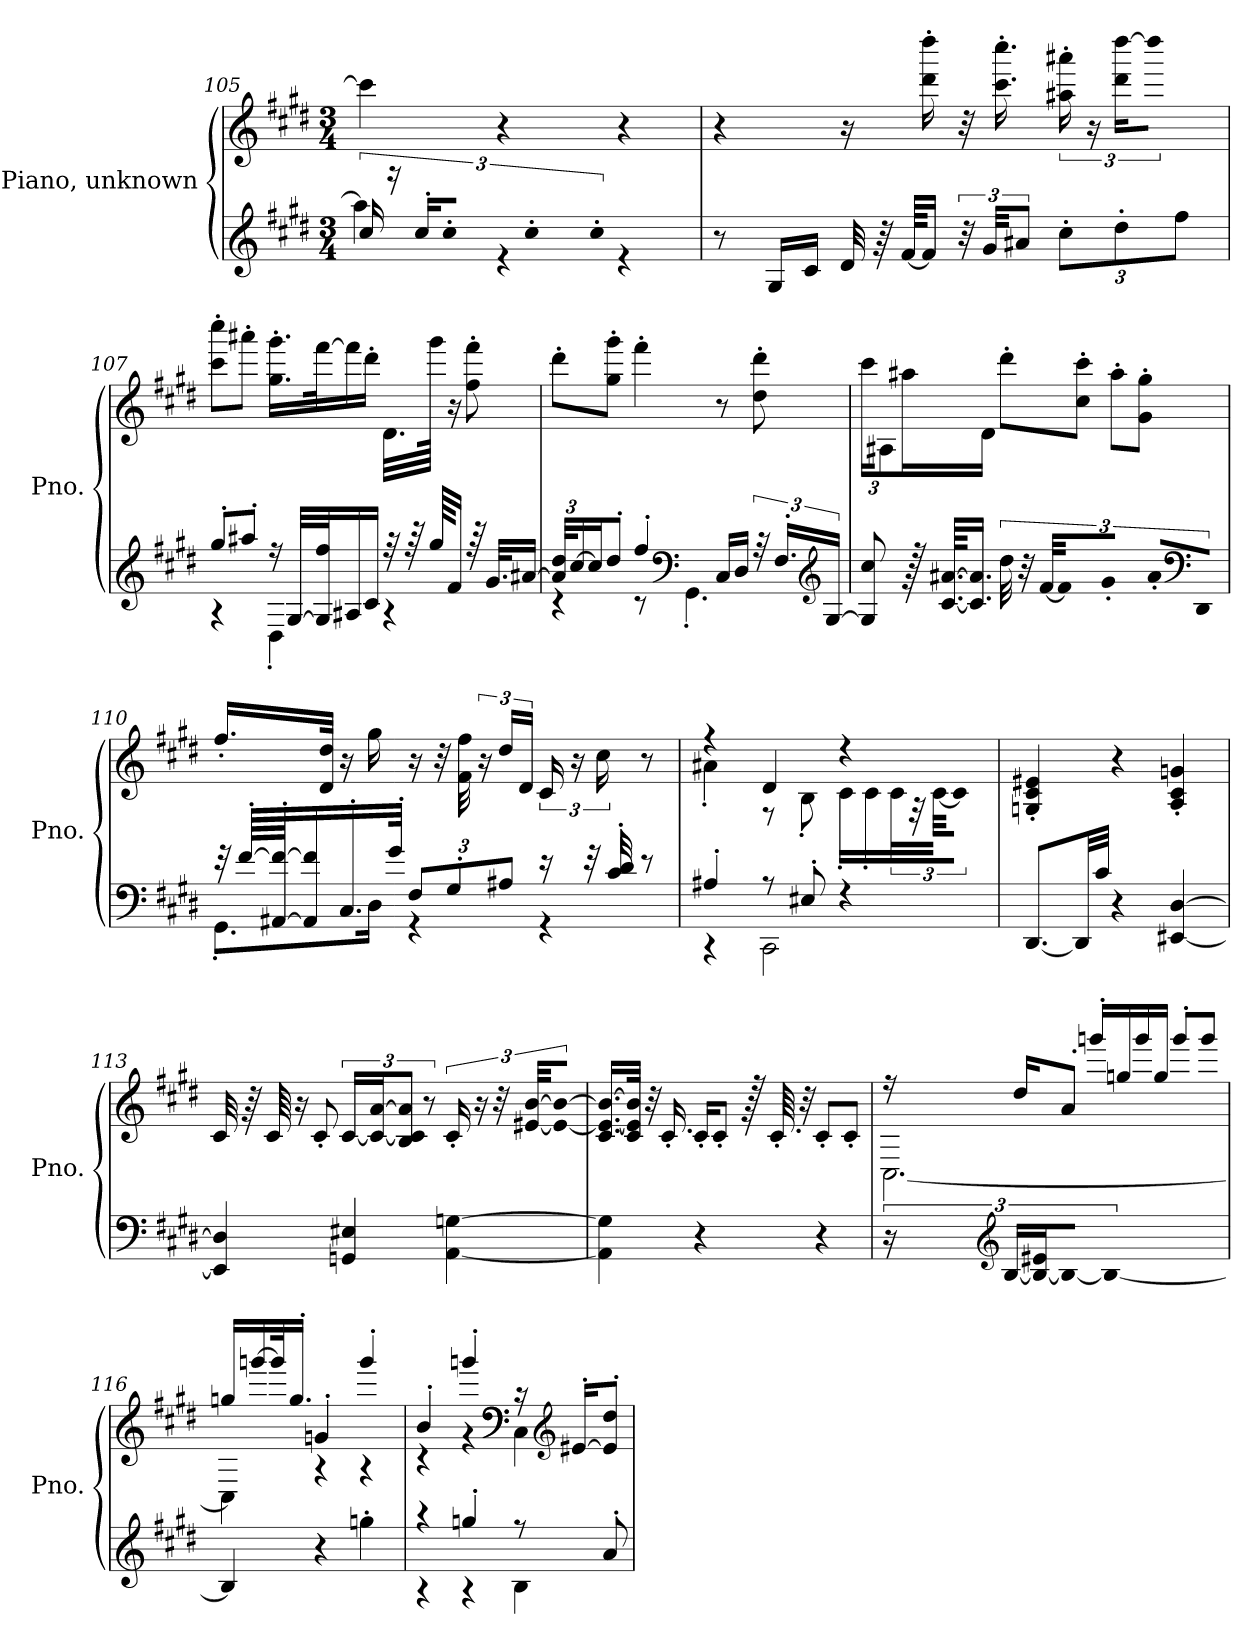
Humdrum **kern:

**kern	**kern
*part1	*part1
*staff2	*staff1
*I"Piano, unknown	*
*I'Pno.	*
*clefG2	*clefG2
*k[f#c#g#d#]	*k[f#c#g#d#]
*M3/4	*M3/4
=105	=105
*^	*
24cc#/	4aa#\]	4ccc#\]
24r	.	.
24cc#'/KL	.	.
8cc#'/J	.	.
4cc#'/	4r	4r
4cc#'/	4r	4r
*v	*v	*
=106	=106
8r	4r
16G#/LL	.
16c#/JJ	.
32d#/	16r
64r	.
[64f#/KKLL	.
16f#/JJ]	16ddd#\' 16dddd#\'
48r	32r
48g#/KKL	.
.	16.ccc#\' 16.cccc#\'
12a#X/J	.
*Xbrackettup	*
12cc#'\L	24aa#X\' 24aaa#X\'
.	24r
12dd#'\	24ddd#\ [24dddd#\KL
.	8dddd#\J]
12ff#\J	.
!!LO:LB:g=z
=107	=107
*^	*
8gg#'/L	4r	8ccc#\' 8cccc#\'L
8aa#X'/J	.	8aaa#X'\J
16r	4D#'\	16.gg#\' 16.ggg#\'LL
[32G#/LLL	.	.
32G#/] 32ff#/J	.	[32fff#\K
16A#X/	.	16fff#\]
16c#/JJ	.	16ddd#'\JJ
32r	4r	32.d#\LLL
64r	.	.
64gg#/KKLL	.	64ggg#\JJJk
16f#/JJ	.	16r
64r	.	8ff#\' 8fff#\'
32.g#/KLL	.	.
[16a#X/JJ	.	.
=108	=108	=108
48a#/] 48dd#/KLL	4r	8ddd#'\L
[24cc#/	.	.
16cc#/J]	.	.
8dd#'/J	.	8gg#\' 8ggg#\'J
4ff#'/	8r	4fff#'\
*clefF4	*	*
.	4.GG#'\	.
16C#/LL	.	8r
16D#/JJ	.	.
*brackettup	*	*
48r	.	8dd#\' 8ddd#\'
24.F#'/LL	.	.
*clefG2	*	*
[24G#/JJ	.	.
*v	*v	*
!!LO:LB:g=z
=109	=109
*	*Xbrackettup
8G#/] 8cc#/	24ccc#\KL
.	12A#X\
128r	16aa#X\L
[64.c#/ [64.a#X/KKLL	.
16.c#/] 16.a#/]JJ	.
.	16d#\JJ
48dd#\	8ddd#'\L
48r	.
[48f#/KLL	.
16f#/J]	.
8g#'/J	8cc#\' 8ccc#\'J
8a#'/L	8aa#'\L
*clefF4	*
8DD#/J	8g#\' 8gg#\'J
=110	=110
*^	*
32r	8.GG#'\L	16.ff#'/LL
[64f#'/LLLL	.	.
[64AA#X/' 64f#/_'JJ	.	.
16AA#/] 16f#/]	.	.
.	.	32d#/ 32dd#/JJk
16.C#'/	.	16r
.	16D#\Jk	16gg#\
32g#'/JJk	.	.
*Xbrackettup	*	*
12F#/L	4r	16r
.	.	32r
12G#'/	.	.
.	.	32f#\ 32ff#\
*	*	*brackettup
.	.	24r
12A#X/J	.	24dd#/LL
.	.	24d#/JJ
16r	4r	24c#/
.	.	24r
32r	.	.
.	.	24cc#\
32c#/' 32d#/'	.	.
8r	.	8r
!!LO:PB:g=z
=111	=111	=111
*	*	*^
4A#X'/	4r	4r	4a#X'\
8r	2CC#\	4d#/	8r
8E#X'/	.	.	8B'\
4r	.	4r	16c#'\LL
.	.	.	16c#'\
.	.	.	48c#\JJk
.	.	.	48r
.	.	.	[48c#\KLL
.	.	.	16c#\JJ]
*v	*v	*	*
*	*v	*v
=112	=112
[8.DD#/L	4Gn/' 4c#/' 4e#X/'
32DD#/LL]	.
32c#/JJJ	.
4r	4r
[4EE#X/ [4D#/	4A/' 4c#/' 4gn/'
=113	=113
4EE#/] 4D#/]	32c#/
.	64r
.	64c#/
.	16r
.	8c#'/
4GGn/ 4E#X/	[24c#/LL
.	24c#/_ [24a/J
.	12B/ 12c#/] 12a/]J
.	12r
[4AA\ [4Gn\	24c#'/
.	24r
.	48r
.	[48e#X/ [48b/KKL
.	8e#/_ 8b/_J
!!LO:LB:g=z
=114	=114
4AA\] 4G\]	16.c#/ 16.e#/_ 16.b/_LL
.	32c#/ 32e#/] 32b/]JJk
.	32r
.	16.c#'/
4r	16c#'/KL
.	8c#'/J
.	128r
.	64.c#'/
.	32r
4r	8c#'/L
.	8c#'/J
=115	=115
*brackettup	*
*	*^
24r	16r	[2.C#\
*clefG2	*	*
[24B/LL	.	.
.	16dd#/KL	.
24B/_ 24e#X/J	.	.
8B/J_	8a'/J	.
2B/_	16gggn'/LL	.
.	16ggn/	.
.	16ggg/	.
.	16gg/JJ	.
.	8ggg'/L	.
.	8ggg/J	.
=116	=116	=116
4B/]	16ggn/LL	4C#\]
.	[16gggn/	.
.	32ggg/K]	.
.	16.gg'/JJ	.
4r	4gn'/	4r
4ggn'\	4ggg'/	4r
!!LO:LB:g=z	!!
=117	=117	=117
*^	*	*
4r	4r	4b'/	4r
4ggn'/	4r	4gggn'/	4r
*	*	*clefF4	*
8r	4B\	16r	4C#\
*	*	*clefG2	*
.	.	[16e#X'/KL	.
8a'/	.	8e#/]' 8dd#/'J	.
*v	*v	*	*
*	*v	*v
=	=
*-	*-
